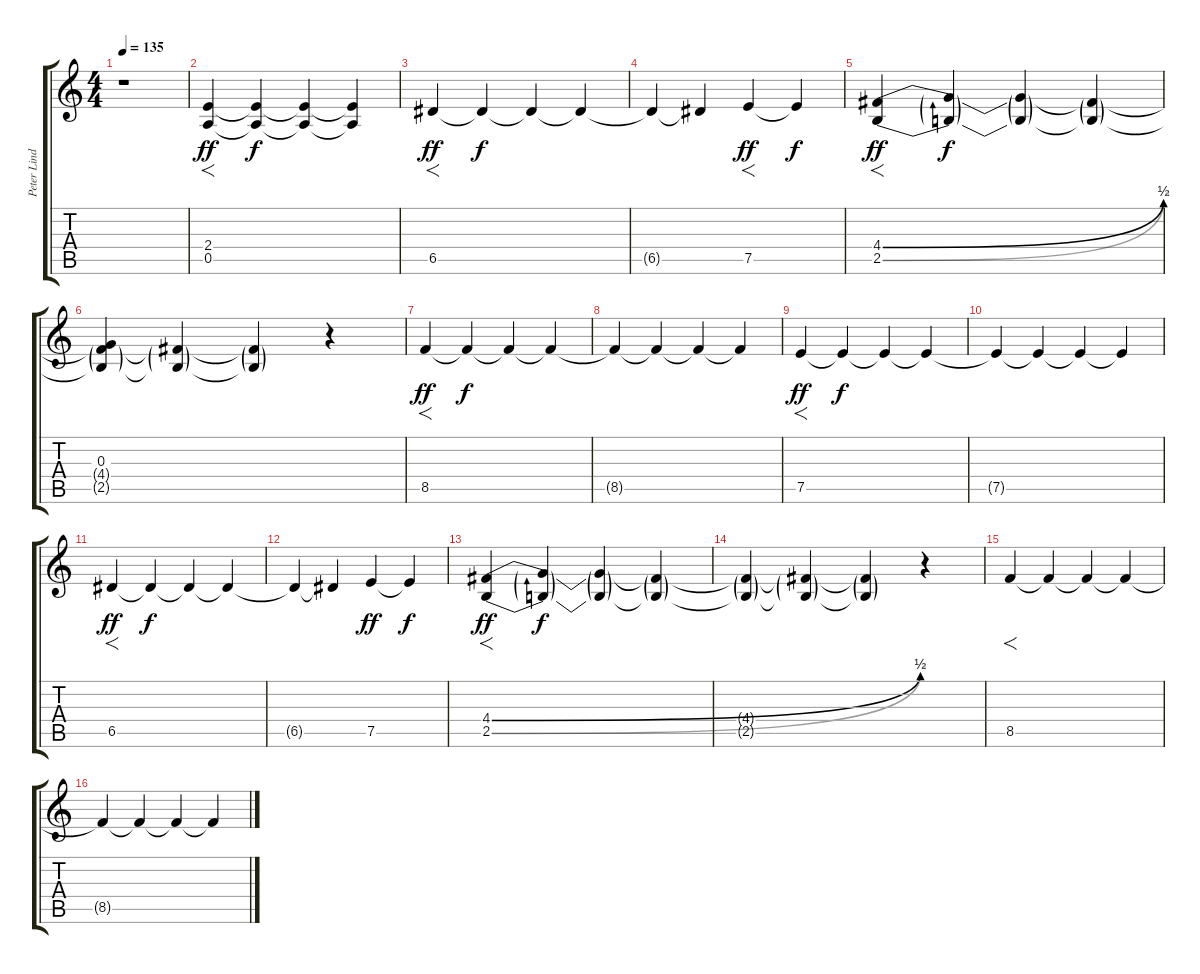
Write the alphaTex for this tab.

\track ("Peter Lindgren" "Peter Lind") {instrument distortionguitar}
\staff {score tabs}
\tuning (E4 B3 G3 D3 A2 E2) {hide}
\ts (4 4)
\tempo 135
\clef g2
\ks c
r.1{dy f} |
(2.4 0.5).4{f dy ff volume 13} (2.4{t} 0.5{t}).4{dy f volume 0} (2.4{t} 0.5{t}).4 (2.4{t} 0.5{t}).4 |
6.5.4{f dy ff volume 13} 6.5{t}.4{dy f} 6.5{t}.4 6.5{t}.4 |
6.5{t}.4 6.5{t}.4 7.5.4{f dy ff volume 13} 7.5{t}.4{dy f} |
(4.4{be (bend 0 0 60 2)} 2.5{be (bend 0 0 60 1)}).4{f dy ff} (4.4{t} 2.5{t}).4{dy f} (4.4{t} 2.5{t}).4 (4.4{t} 2.5{t}).4 |
(0.3 4.4{t} 2.5{t}).4{volume 0} (4.4{t} 2.5{t}).4 (4.4{t} 2.5{t}).4{volume 13} r.4 |
8.5.4{f dy ff} 8.5{t}.4{dy f} 8.5{t}.4 8.5{t}.4 |
8.5{t}.4{volume 5} 8.5{t}.4 8.5{t}.4 8.5{t}.4 |
7.5.4{f dy ff volume 13} 7.5{t}.4{dy f} 7.5{t}.4 7.5{t}.4 |
7.5{t}.4 7.5{t}.4{volume 0} 7.5{t}.4 7.5{t}.4 |
6.5.4{f dy ff volume 13} 6.5{t}.4{dy f volume 0} 6.5{t}.4 6.5{t}.4 |
6.5{t}.4 6.5{t}.4{volume 2} 7.5.4{dy ff volume 15} 7.5{t}.4{dy f} |
(4.4{be (bend 0 0 60 2)} 2.5{be (bend 0 0 60 1)}).4{f dy ff} (4.4{t} 2.5{t}).4{dy f} (4.4{t} 2.5{t}).4 (4.4{t} 2.5{t}).4 |
(4.4{t} 2.5{t}).4{volume 4} (4.4{t} 2.5{t}).4 (4.4{t} 2.5{t}).4 r.4{volume 13} |
8.5.4{f} 8.5{t}.4 8.5{t}.4 8.5{t}.4 |
8.5{t}.4{volume 5} 8.5{t}.4 8.5{t}.4 8.5{t}.4
